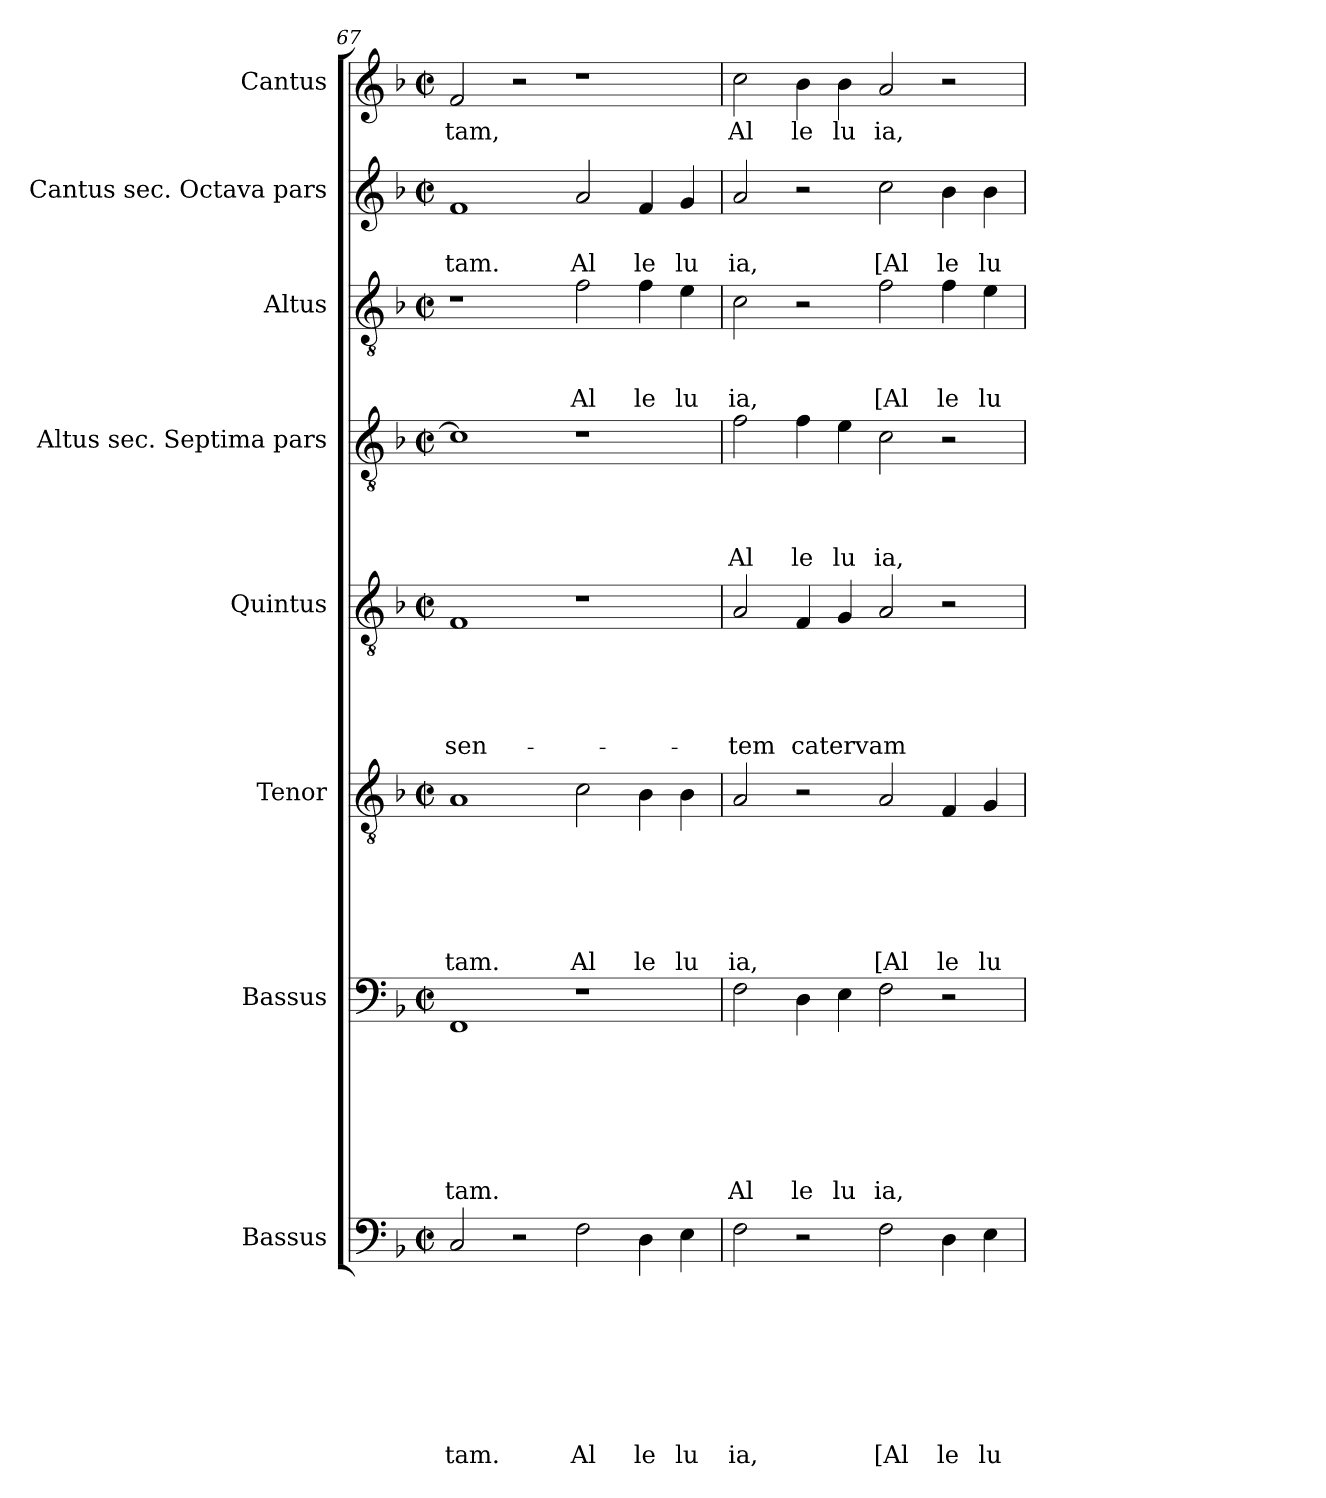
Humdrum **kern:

**kern	**text	**text	**text	**text	**text	**text	**text	**text	**kern	**text	**text	**text	**text	**text	**text	**text	**kern	**text	**text	**text	**text	**text	**text	**kern	**text	**text	**text	**text	**text	**kern	**text	**text	**text	**text	**kern	**text	**text	**text	**kern	**text	**text	**kern	**text
*part8	*part8	*part8	*part8	*part8	*part8	*part8	*part8	*part8	*part7	*part7	*part7	*part7	*part7	*part7	*part7	*part7	*part6	*part6	*part6	*part6	*part6	*part6	*part6	*part5	*part5	*part5	*part5	*part5	*part5	*part4	*part4	*part4	*part4	*part4	*part3	*part3	*part3	*part3	*part2	*part2	*part2	*part1	*part1
*staff8	*staff8	*staff8	*staff8	*staff8	*staff8	*staff8	*staff8	*staff8	*staff7	*staff7	*staff7	*staff7	*staff7	*staff7	*staff7	*staff7	*staff6	*staff6	*staff6	*staff6	*staff6	*staff6	*staff6	*staff5	*staff5	*staff5	*staff5	*staff5	*staff5	*staff4	*staff4	*staff4	*staff4	*staff4	*staff3	*staff3	*staff3	*staff3	*staff2	*staff2	*staff2	*staff1	*staff1
*I"Bassus	*	*	*	*	*	*	*	*	*I"Bassus	*	*	*	*	*	*	*	*I"Tenor	*	*	*	*	*	*	*I"Quintus	*	*	*	*	*	*I"Altus sec. Septima pars	*	*	*	*	*I"Altus	*	*	*	*I"Cantus sec. Octava pars	*	*	*I"Cantus	*
*	*	*	*	*	*	*	*	*	*I'Bassus	*	*	*	*	*	*	*	*I'Tenor	*	*	*	*	*	*	*I'Quintus	*	*	*	*	*	*	*	*	*	*	*I'Altus	*	*	*	*	*	*	*I'Cantus	*
*clefF4	*	*	*	*	*	*	*	*	*clefF4	*	*	*	*	*	*	*	*clefGv2	*	*	*	*	*	*	*clefGv2	*	*	*	*	*	*clefGv2	*	*	*	*	*clefGv2	*	*	*	*clefG2	*	*	*clefG2	*
*k[b-]	*	*	*	*	*	*	*	*	*k[b-]	*	*	*	*	*	*	*	*k[b-]	*	*	*	*	*	*	*k[b-]	*	*	*	*	*	*k[b-]	*	*	*	*	*k[b-]	*	*	*	*k[b-]	*	*	*k[b-]	*
*F:	*	*	*	*	*	*	*	*	*F:	*	*	*	*	*	*	*	*F:	*	*	*	*	*	*	*F:	*	*	*	*	*	*F:	*	*	*	*	*F:	*	*	*	*F:	*	*	*F:	*
*M2/2	*	*	*	*	*	*	*	*	*M2/2	*	*	*	*	*	*	*	*M2/2	*	*	*	*	*	*	*M2/2	*	*	*	*	*	*M2/2	*	*	*	*	*M2/2	*	*	*	*M2/2	*	*	*M2/2	*
*met(c|)	*	*	*	*	*	*	*	*	*met(c|)	*	*	*	*	*	*	*	*met(c|)	*	*	*	*	*	*	*met(c|)	*	*	*	*	*	*met(c|)	*	*	*	*	*met(c|)	*	*	*	*met(c|)	*	*	*met(c|)	*
=67	=67	=67	=67	=67	=67	=67	=67	=67	=67	=67	=67	=67	=67	=67	=67	=67	=67	=67	=67	=67	=67	=67	=67	=67	=67	=67	=67	=67	=67	=67	=67	=67	=67	=67	=67	=67	=67	=67	=67	=67	=67	=67	=67
!	!	!	!	!	!	!	!	!LO:LY:b	!	!	!	!	!	!	!	!LO:LY:b	!	!	!	!	!	!	!LO:LY:b	!	!	!	!	!	!LO:LY:b	!	!	!	!	!	!	!	!	!	!	!	!LO:LY:b	!	!LO:LY:b
2C/	.	.	.	.	.	.	.	tam.	1FF	.	.	.	.	.	.	tam.	1A	.	.	.	.	.	tam.	1F	.	.	.	.	-sen-	1c]	.	.	.	.	1r	.	.	.	1f	.	tam.	2f/	tam,
2r	.	.	.	.	.	.	.	.	.	.	.	.	.	.	.	.	.	.	.	.	.	.	.	.	.	.	.	.	.	.	.	.	.	.	.	.	.	.	.	.	.	2r	.
!	!	!	!	!	!	!	!	!LO:LY:b	!	!	!	!	!	!	!	!	!	!	!	!	!	!	!LO:LY:b	!	!	!	!	!	!	!	!	!	!	!	!	!	!	!LO:LY:b	!	!	!LO:LY:b	!	!
2F\	.	.	.	.	.	.	.	Al	1r	.	.	.	.	.	.	.	2c\	.	.	.	.	.	Al	1r	.	.	.	.	.	1r	.	.	.	.	2f\	.	.	Al	2a/	.	Al	1r	.
!	!	!	!	!	!	!	!	!LO:LY:b	!	!	!	!	!	!	!	!	!	!	!	!	!	!	!LO:LY:b	!	!	!	!	!	!	!	!	!	!	!	!	!	!	!LO:LY:b	!	!	!LO:LY:b	!	!
4D\	.	.	.	.	.	.	.	le	.	.	.	.	.	.	.	.	4B-\	.	.	.	.	.	le	.	.	.	.	.	.	.	.	.	.	.	4f\	.	.	le	4f/	.	le	.	.
!	!	!	!	!	!	!	!	!LO:LY:b	!	!	!	!	!	!	!	!	!	!	!	!	!	!	!LO:LY:b	!	!	!	!	!	!	!	!	!	!	!	!	!	!	!LO:LY:b	!	!	!LO:LY:b	!	!
4E\	.	.	.	.	.	.	.	lu	.	.	.	.	.	.	.	.	4B-\	.	.	.	.	.	lu	.	.	.	.	.	.	.	.	.	.	.	4e\	.	.	lu	4g/	.	lu	.	.
=68	=68	=68	=68	=68	=68	=68	=68	=68	=68	=68	=68	=68	=68	=68	=68	=68	=68	=68	=68	=68	=68	=68	=68	=68	=68	=68	=68	=68	=68	=68	=68	=68	=68	=68	=68	=68	=68	=68	=68	=68	=68	=68	=68
!	!	!	!	!	!	!	!	!LO:LY:b	!	!	!	!	!	!	!	!LO:LY:b	!	!	!	!	!	!	!LO:LY:b	!	!	!	!	!	!LO:LY:b	!	!	!	!	!LO:LY:b	!	!	!	!LO:LY:b	!	!	!LO:LY:b	!	!LO:LY:b
2F\	.	.	.	.	.	.	.	ia,	2F\	.	.	.	.	.	.	Al	2A/	.	.	.	.	.	ia,	2A/	.	.	.	.	-tem	2f\	.	.	.	Al	2c\	.	.	ia,	2a/	.	ia,	2cc\	Al
!	!	!	!	!	!	!	!	!	!	!	!	!	!	!	!	!LO:LY:b	!	!	!	!	!	!	!	!	!	!	!	!	!LO:LY:b	!	!	!	!	!LO:LY:b	!	!	!	!	!	!	!	!	!LO:LY:b
2r	.	.	.	.	.	.	.	.	4D\	.	.	.	.	.	.	le	2r	.	.	.	.	.	.	4F/	.	.	.	.	catervam	4f\	.	.	.	le	2r	.	.	.	2r	.	.	4b-\	le
!	!	!	!	!	!	!	!	!	!	!	!	!	!	!	!	!LO:LY:b	!	!	!	!	!	!	!	!	!	!	!	!	!	!	!	!	!	!LO:LY:b	!	!	!	!	!	!	!	!	!LO:LY:b
.	.	.	.	.	.	.	.	.	4E\	.	.	.	.	.	.	lu	.	.	.	.	.	.	.	4G/	.	.	.	.	.	4e\	.	.	.	lu	.	.	.	.	.	.	.	4b-\	lu
!	!	!	!	!	!	!	!	!LO:LY:b	!	!	!	!	!	!	!	!LO:LY:b	!	!	!	!	!	!	!LO:LY:b	!	!	!	!	!	!	!	!	!	!	!LO:LY:b	!	!	!	!LO:LY:b	!	!	!LO:LY:b	!	!LO:LY:b
2F\	.	.	.	.	.	.	.	[Al	2F\	.	.	.	.	.	.	ia,	2A/	.	.	.	.	.	[Al	2A/	.	.	.	.	.	2c\	.	.	.	ia,	2f\	.	.	[Al	2cc\	.	[Al	2a/	ia,
!	!	!	!	!	!	!	!	!LO:LY:b	!	!	!	!	!	!	!	!	!	!	!	!	!	!	!LO:LY:b	!	!	!	!	!	!	!	!	!	!	!	!	!	!	!LO:LY:b	!	!	!LO:LY:b	!	!
4D\	.	.	.	.	.	.	.	le	2r	.	.	.	.	.	.	.	4F/	.	.	.	.	.	le	2r	.	.	.	.	.	2r	.	.	.	.	4f\	.	.	le	4b-\	.	le	2r	.
!	!	!	!	!	!	!	!	!LO:LY:b	!	!	!	!	!	!	!	!	!	!	!	!	!	!	!LO:LY:b	!	!	!	!	!	!	!	!	!	!	!	!	!	!	!LO:LY:b	!	!	!LO:LY:b	!	!
4E\	.	.	.	.	.	.	.	lu	.	.	.	.	.	.	.	.	4G/	.	.	.	.	.	lu	.	.	.	.	.	.	.	.	.	.	.	4e\	.	.	lu	4b-\	.	lu	.	.
=	=	=	=	=	=	=	=	=	=	=	=	=	=	=	=	=	=	=	=	=	=	=	=	=	=	=	=	=	=	=	=	=	=	=	=	=	=	=	=	=	=	=	=
*-	*-	*-	*-	*-	*-	*-	*-	*-	*-	*-	*-	*-	*-	*-	*-	*-	*-	*-	*-	*-	*-	*-	*-	*-	*-	*-	*-	*-	*-	*-	*-	*-	*-	*-	*-	*-	*-	*-	*-	*-	*-	*-	*-
